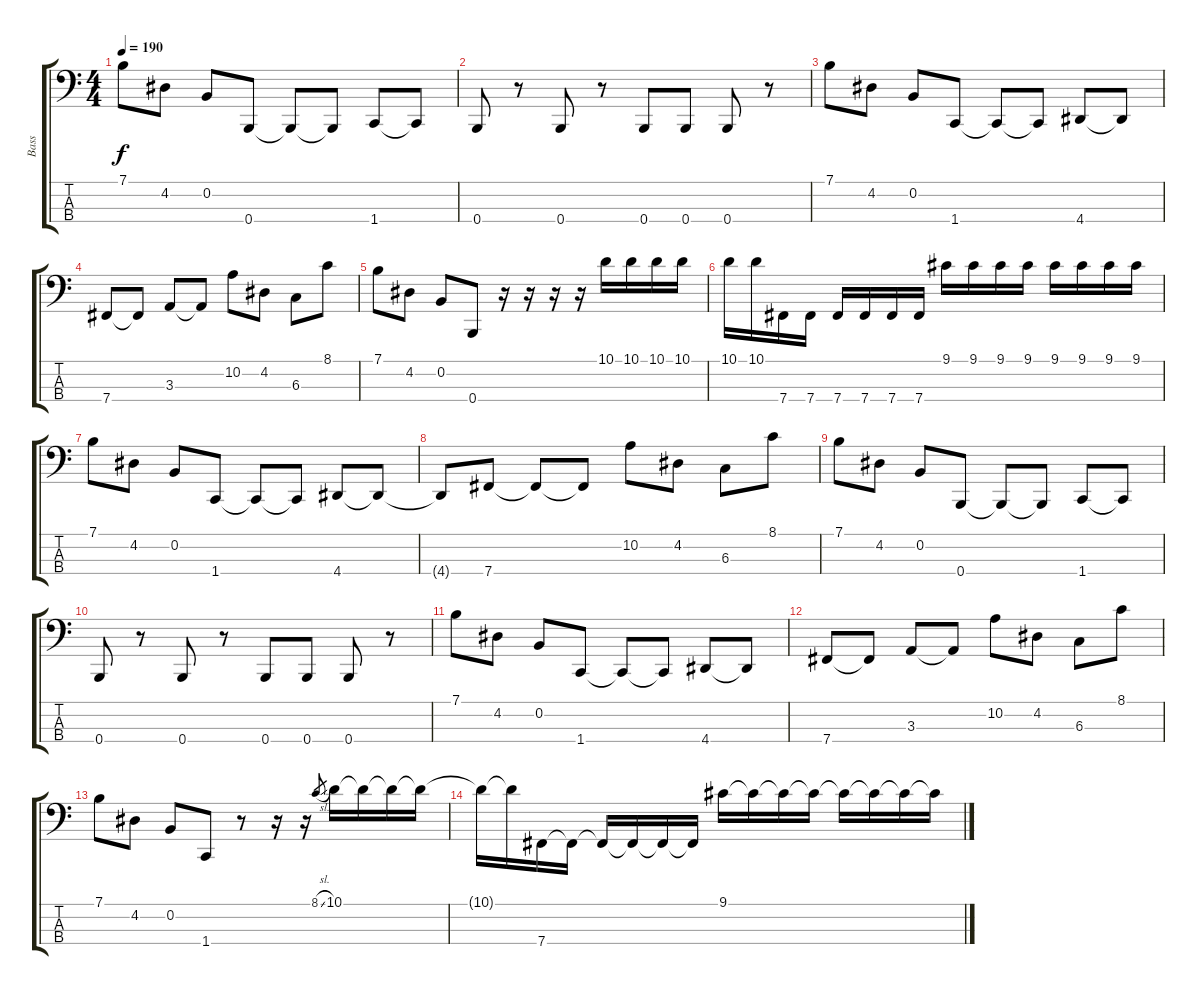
\track ("Bass" "Bass") {instrument electricbasspick}
\staff {score tabs}
\tuning (E2 B1 Gb1 B0) {hide}
\ts (4 4)
\tempo 190
\clef f4
\ks c
7.1.8{dy f} 4.2.8 0.2.8 0.4.8 0.4{t}.8 0.4{t}.8 1.4.8 1.4{t}.8 |
0.4.8 r.8 0.4.8 r.8 0.4.8 0.4.8 0.4.8 r.8 |
7.1.8 4.2.8 0.2.8 1.4.8 1.4{t}.8 1.4{t}.8 4.4.8 4.4{t}.8 |
7.4.8 7.4{t}.8 3.3.8 3.3{t}.8 10.2.8 4.2.8 6.3.8 8.1.8 |
7.1.8 4.2.8 0.2.8 0.4.8 r.16 r.16 r.16 r.16 10.1.16 10.1.16 10.1.16 10.1.16 |
10.1.16 10.1.16 7.4.16 7.4.16 7.4.16 7.4.16 7.4.16 7.4.16 9.1.16 9.1.16 9.1.16 9.1.16 9.1.16 9.1.16 9.1.16 9.1.16 |
7.1.8 4.2.8 0.2.8 1.4.8 1.4{t}.8 1.4{t}.8 4.4.8 4.4{t}.8 |
4.4{t}.8 7.4.8 7.4{t}.8 7.4{t}.8 10.2.8 4.2.8 6.3.8 8.1.8 |
7.1.8 4.2.8 0.2.8 0.4.8 0.4{t}.8 0.4{t}.8 1.4.8 1.4{t}.8 |
0.4.8 r.8 0.4.8 r.8 0.4.8 0.4.8 0.4.8 r.8 |
7.1.8 4.2.8 0.2.8 1.4.8 1.4{t}.8 1.4{t}.8 4.4.8 4.4{t}.8 |
7.4.8 7.4{t}.8 3.3.8 3.3{t}.8 10.2.8 4.2.8 6.3.8 8.1.8 |
7.1.8 4.2.8 0.2.8 1.4.8 r.8 r.16 r.16 8.1{sl}.8{gr} 10.1.16 10.1{t}.16 10.1{t}.16 10.1{t}.16 |
10.1{t}.16 10.1{t}.16 7.4.16 7.4{t}.16 7.4{t}.16 7.4{t}.16 7.4{t}.16 7.4{t}.16 9.1.16 9.1{t}.16 9.1{t}.16 9.1{t}.16 9.1{t}.16 9.1{t}.16 9.1{t}.16 9.1{t}.16
